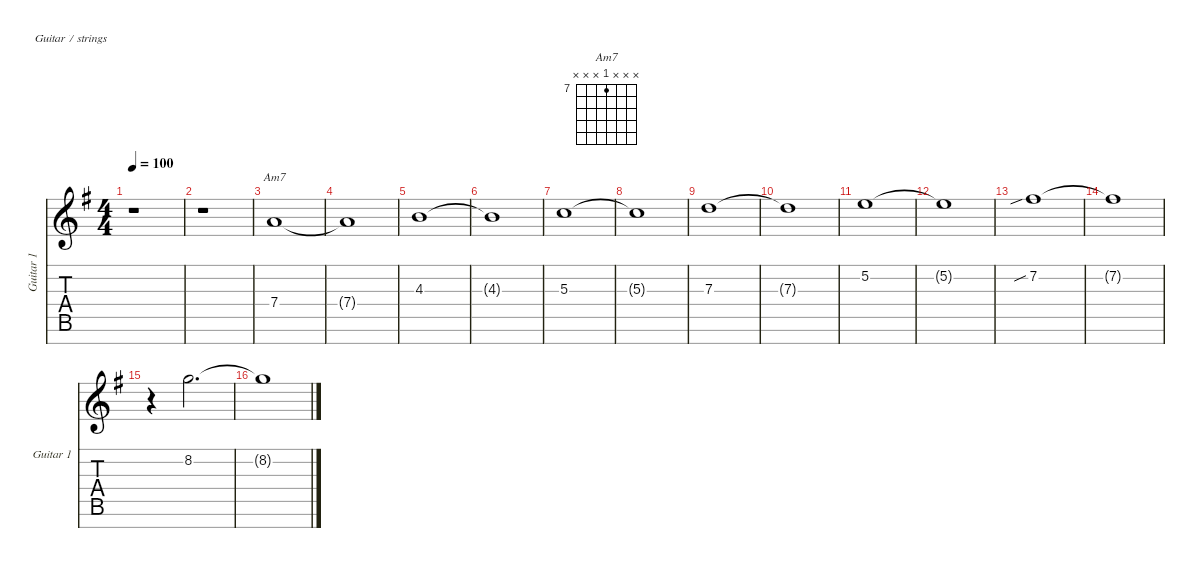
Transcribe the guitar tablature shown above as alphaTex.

\defaultSystemsLayout 4
\hideDynamics
\bracketExtendMode nobrackets
\singleTrackTrackNamePolicy allsystems
\multiTrackTrackNamePolicy allsystems
\firstSystemTrackNameMode fullname
\otherSystemsTrackNameMode fullname
\otherSystemsTrackNameOrientation horizontal
\track ("Guitar 1" "od.guit.") {defaultSystemsLayout 2 instrument overdrivenguitar}
\staff {score tabs}
\tuning (E4 B3 G3 D3 A2 E2 B1)
\chord ("Am7" x x x 7 x x x) {firstfret 7 showfingering false}
\ts (4 4)
\tempo 100
\clef g2
\scale
1.03916
\ks g
r.1{dy mf beam Down} |
\scale
0.960836 r.1{beam Down} |
\scale
1.03916 7.4{acc forcenatural}.1{ch "Am7" beam Up} |
\scale
0.960836 7.4{t acc forcenatural}.1{beam Up} |
\scale
1.03916 4.3{acc forcenatural}.1{beam Down} |
\scale
0.960836 4.3{t acc forcenatural}.1{beam Down} |
\scale
1.03916 5.3{acc forcenatural}.1{beam Down} |
\scale
0.960836 5.3{t acc forcenatural}.1{beam Down} |
\scale
1.03916 7.3{acc forcenatural}.1{beam Down} |
\scale
0.960836 7.3{t acc forcenatural}.1{beam Down} |
\scale
1.03916 5.2{acc forcenatural}.1{beam Down} |
\scale
0.960836 5.2{t acc forcenatural}.1{beam Down} |
\scale
1.03916 7.2{sib acc #}.1{beam Down} |
\scale
0.960836 7.2{t acc #}.1{beam Down} |
\scale
1.03916 r.4{beam Down} 8.2{acc forcenatural}.2{d beam Down} |
\scale
0.960836 8.2{t acc forcenatural}.1{beam Down}
